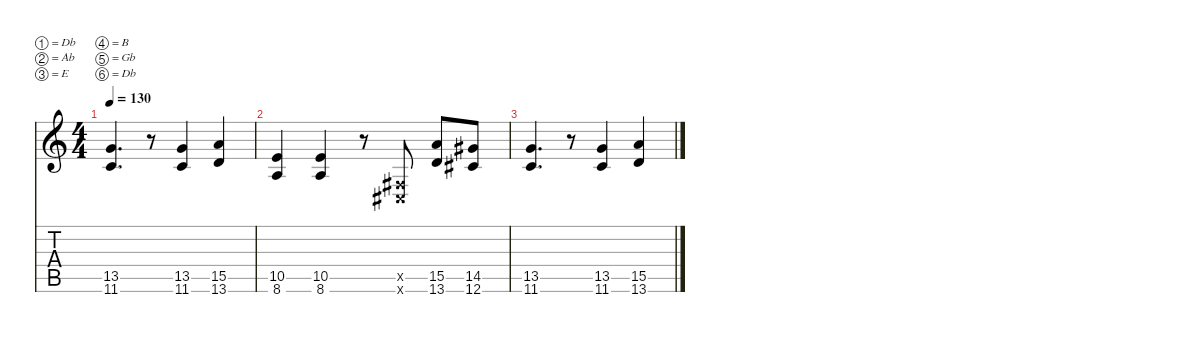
\defaultSystemsLayout 4
\hideDynamics
\bracketExtendMode nobrackets
\singleTrackTrackNamePolicy hidden
\multiTrackTrackNamePolicy hidden
\firstSystemTrackNameMode fullname
\firstSystemTrackNameOrientation horizontal
\otherSystemsTrackNameOrientation horizontal
\track ("Tony Iommi" "dist.guit.") {instrument distortionguitar}
\staff {score tabs}
\tuning (Db4 Ab3 E3 B2 Gb2 Db2)
\ts (4 4)
\tempo 130
\clef g2
\ks c
(13.5 11.6).4{d dy f beam Up} r.8{beam Up} (13.5 11.6).4{beam Up} (15.5 13.6).4{beam Up} |
(10.5 8.6).4{beam Up} (10.5 8.6).4{beam Up} r.8{beam Up} (0.5{x acc #} 0.6{x acc #}).8{beam Up} (15.5 13.6).8{beam Up} (14.5{acc #} 12.6{acc #}).8{beam Up} |
(13.5 11.6).4{d beam Up} r.8{beam Up} (13.5 11.6).4{beam Up} (15.5 13.6).4{beam Up}
